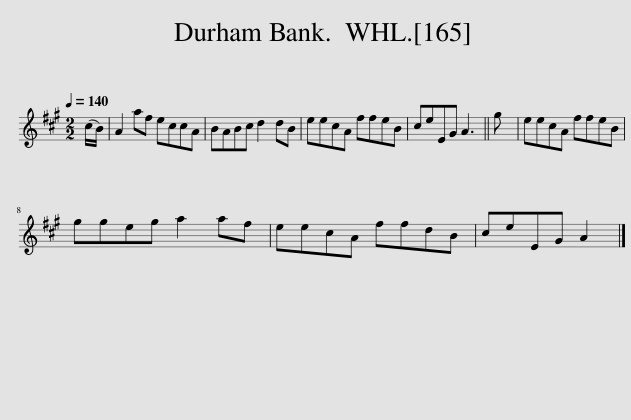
X:1
L:1/8
Q:1/4=140
M:2/2
I:linebreak $
K:A
V:1 treble
V:1
 (c/B/) | A2 af eccA | BABc d2 dB | eecA ffeB | ceEG A3 || %5
 g | eecA ffeB |$ ggeg a2 af | eecA ffdB | ceEG A2 |] %10
